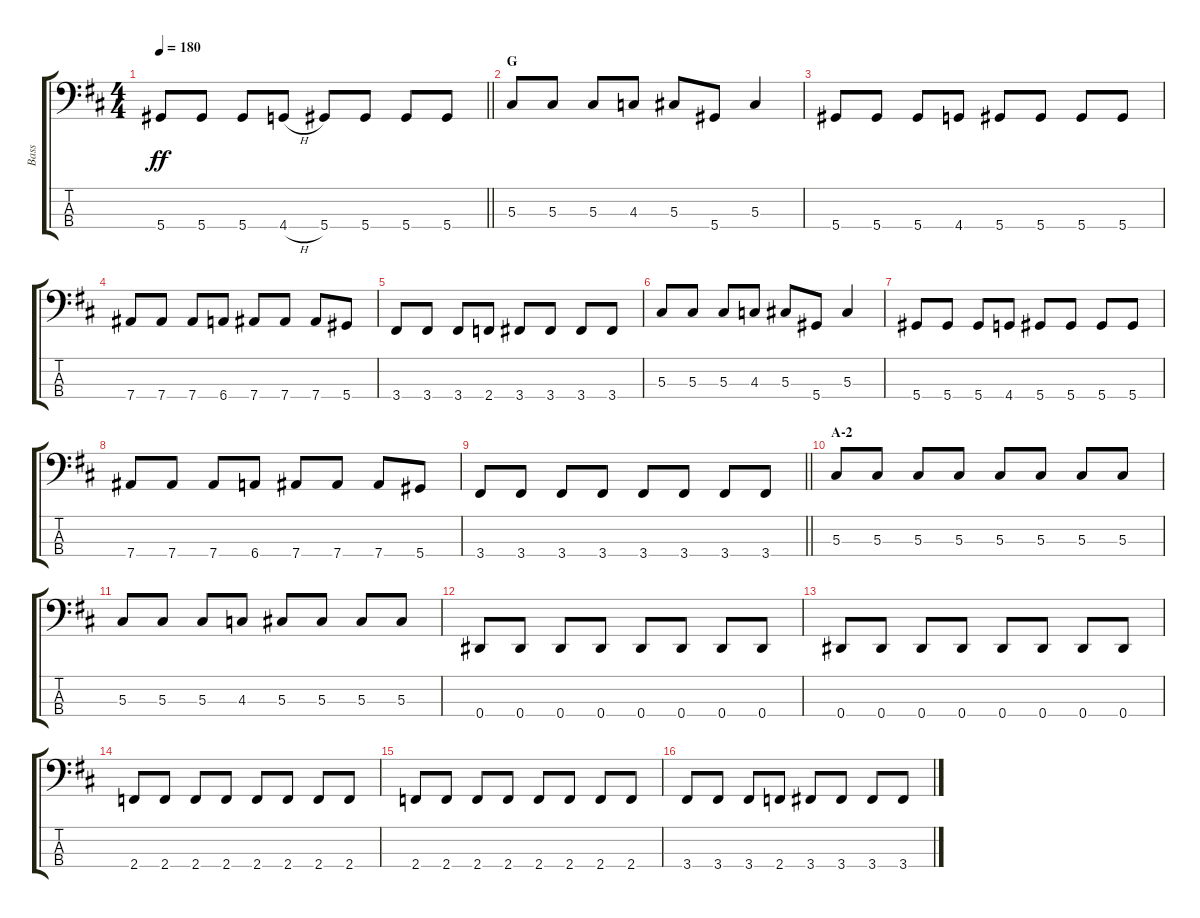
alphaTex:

\track ("Bass" "Bass") {instrument electricbasspick}
\staff {score tabs}
\tuning (Gb2 Db2 Ab1 Eb1) {hide}
\ts (4 4)
\tempo 180
\clef f4
\barLineRight lightlight
\ks d
5.4.8{dy ff} 5.4.8 5.4.8 4.4{h}.8 5.4.8 5.4.8 5.4.8 5.4.8 |
\section ("" "G")
5.3.8 5.3.8 5.3.8 4.3.8 5.3.8 5.4.8 5.3.4 |
5.4.8 5.4.8 5.4.8 4.4.8 5.4.8 5.4.8 5.4.8 5.4.8 |
7.4.8 7.4.8 7.4.8 6.4.8 7.4.8 7.4.8 7.4.8 5.4.8 |
3.4.8 3.4.8 3.4.8 2.4.8 3.4.8 3.4.8 3.4.8 3.4.8 |
5.3.8 5.3.8 5.3.8 4.3.8 5.3.8 5.4.8 5.3.4 |
5.4.8 5.4.8 5.4.8 4.4.8 5.4.8 5.4.8 5.4.8 5.4.8 |
7.4.8 7.4.8 7.4.8 6.4.8 7.4.8 7.4.8 7.4.8 5.4.8 |
\barLineRight lightlight
3.4.8 3.4.8 3.4.8 3.4.8 3.4.8 3.4.8 3.4.8 3.4.8 |
\section ("" "A-2")
5.3.8 5.3.8 5.3.8 5.3.8 5.3.8 5.3.8 5.3.8 5.3.8 |
5.3.8 5.3.8 5.3.8 4.3.8 5.3.8 5.3.8 5.3.8 5.3.8 |
0.4.8 0.4.8 0.4.8 0.4.8 0.4.8 0.4.8 0.4.8 0.4.8 |
0.4.8 0.4.8 0.4.8 0.4.8 0.4.8 0.4.8 0.4.8 0.4.8 |
2.4.8 2.4.8 2.4.8 2.4.8 2.4.8 2.4.8 2.4.8 2.4.8 |
2.4.8 2.4.8 2.4.8 2.4.8 2.4.8 2.4.8 2.4.8 2.4.8 |
3.4.8 3.4.8 3.4.8 2.4.8 3.4.8 3.4.8 3.4.8 3.4.8
